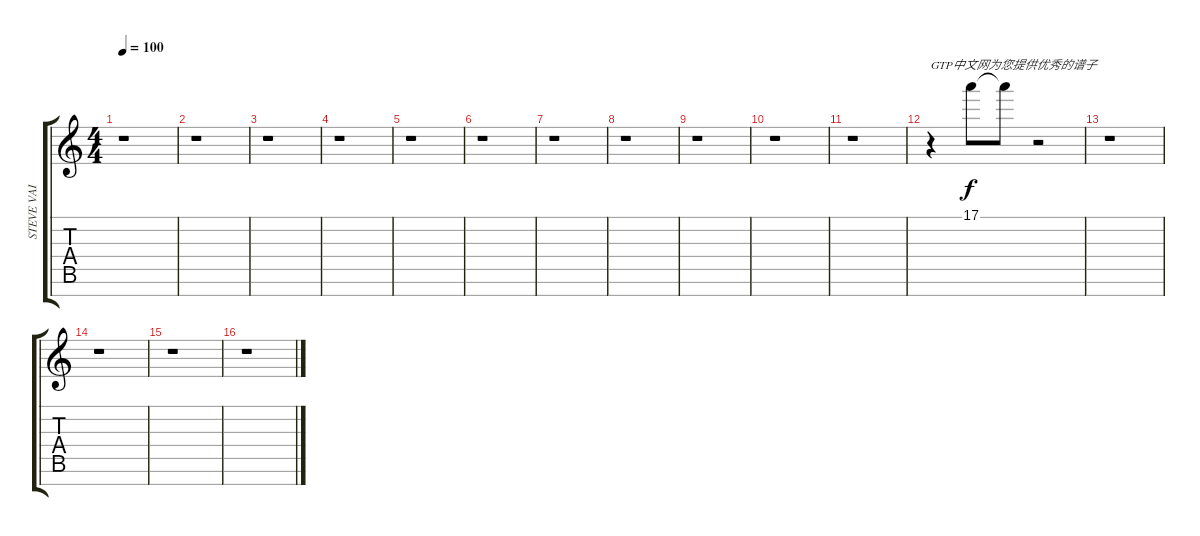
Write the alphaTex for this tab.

\track ("STEVE VAI (PART)" "STEVE VAI ") {instrument overdrivenguitar}
\staff {score tabs}
\tuning (E4 B3 G3 D3 A2 E2 B1) {hide}
\ts (4 4)
\tempo 100
\clef g2
\ks c
r.1{dy f instrument overdrivenguitar} |
r.1 |
r.1 |
r.1 |
r.1 |
r.1 |
r.1 |
r.1 |
r.1 |
r.1 |
r.1 |
r.4{txt "GTP中文网为您提供优秀的谱子"} 17.1.8 17.1{t}.8 r.2 |
r.1 |
r.1 |
r.1 |
r.1
